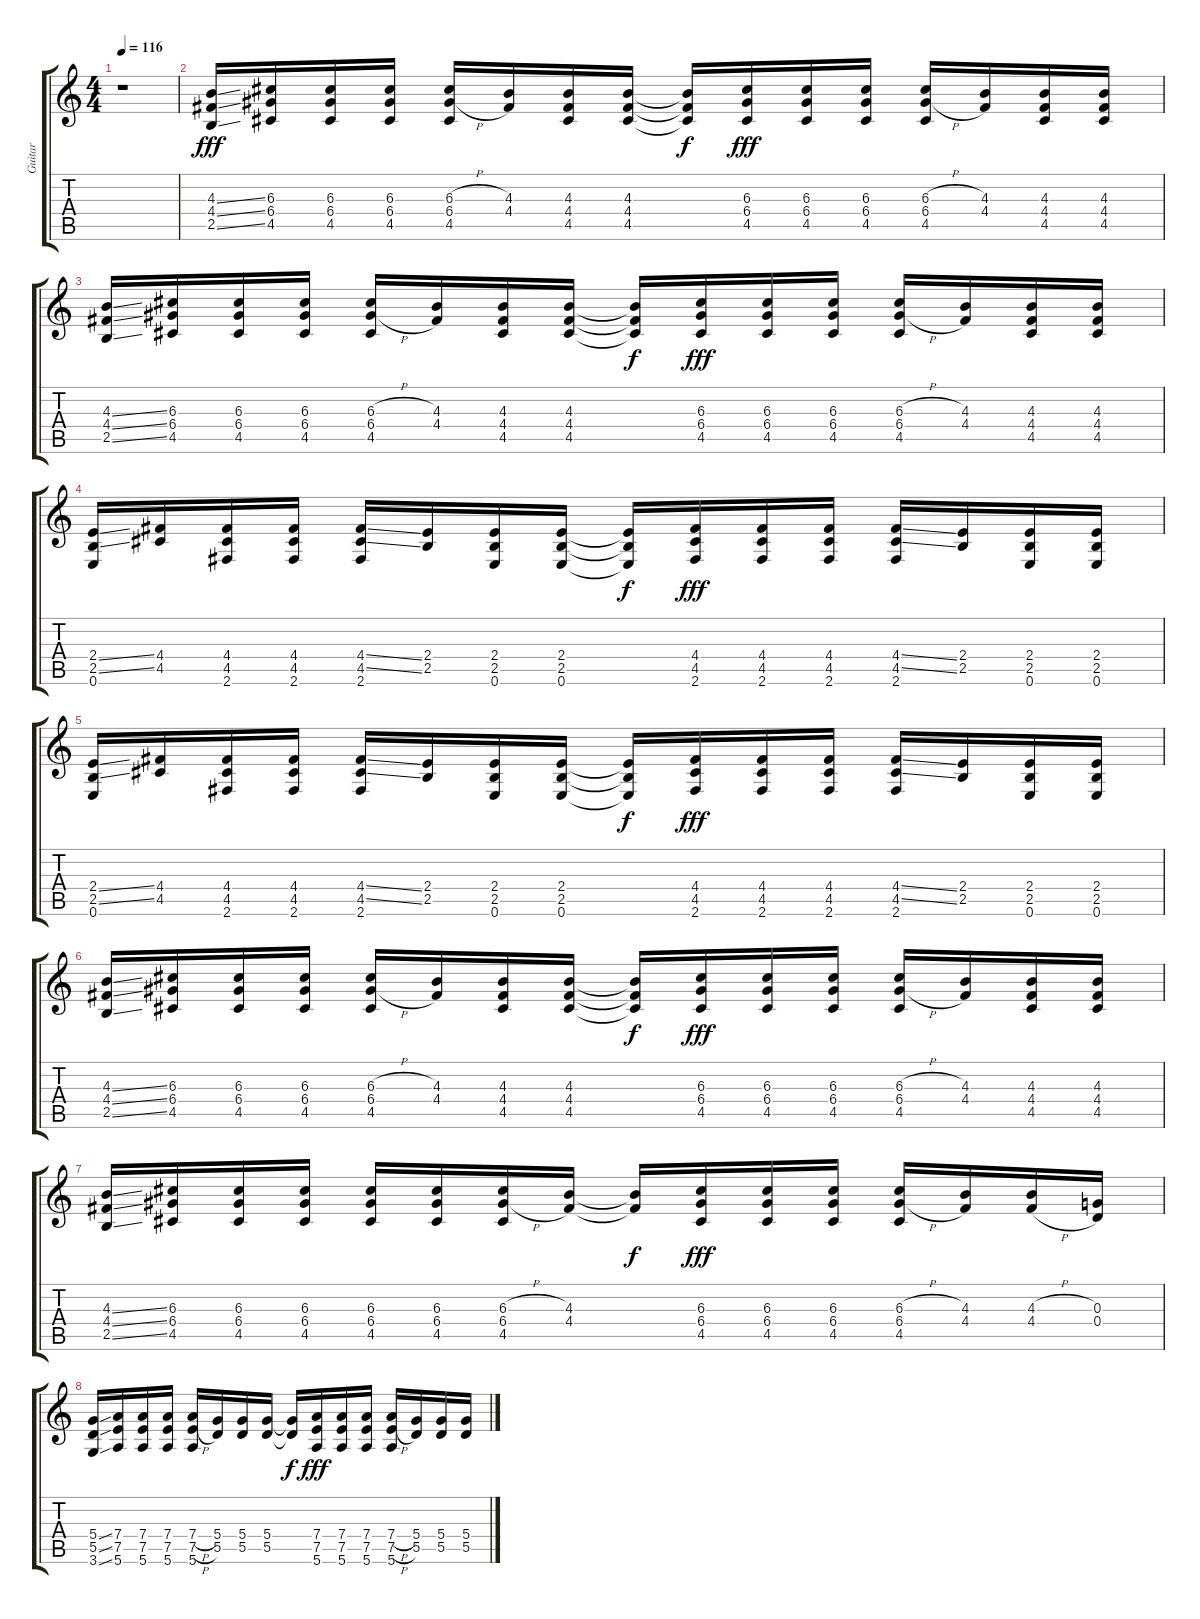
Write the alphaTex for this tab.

\track ("Guitar" "Guitar") {instrument overdrivenguitar}
\staff {score tabs}
\tuning (E4 B3 G3 D3 A2 E2) {hide}
\ts (4 4)
\tempo 116
\clef g2
\ks c
r.1{dy f} |
(4.3{ss} 4.4{ss} 2.5{ss}).16{dy fff} (6.3 6.4 4.5).16 (6.3 6.4 4.5).16 (6.3 6.4 4.5).16 (6.3{h} 6.4{h} 4.5).16 (4.3 4.4).16 (4.3 4.4 4.5).16 (4.3 4.4 4.5).16 (4.3{t} 4.4{t} 4.5{t}).16{dy f} (6.3 6.4 4.5).16{dy fff} (6.3 6.4 4.5).16 (6.3 6.4 4.5).16 (6.3{h} 6.4{h} 4.5).16 (4.3 4.4).16 (4.3 4.4 4.5).16 (4.3 4.4 4.5).16 |
(4.3{ss} 4.4{ss} 2.5{ss}).16 (6.3 6.4 4.5).16 (6.3 6.4 4.5).16 (6.3 6.4 4.5).16 (6.3{h} 6.4{h} 4.5).16 (4.3 4.4).16 (4.3 4.4 4.5).16 (4.3 4.4 4.5).16 (4.3{t} 4.4{t} 4.5{t}).16{dy f} (6.3 6.4 4.5).16{dy fff} (6.3 6.4 4.5).16 (6.3 6.4 4.5).16 (6.3{h} 6.4{h} 4.5).16 (4.3 4.4).16 (4.3 4.4 4.5).16 (4.3 4.4 4.5).16 |
(2.4{ss} 2.5{ss} 0.6).16 (4.4 4.5).16 (4.4 4.5 2.6).16 (4.4 4.5 2.6).16 (4.4{ss} 4.5{ss} 2.6).16 (2.4 2.5).16 (2.4 2.5 0.6).16 (2.4 2.5 0.6).16 (2.4{t} 2.5{t} 0.6{t}).16{dy f} (4.4 4.5 2.6).16{dy fff} (4.4 4.5 2.6).16 (4.4 4.5 2.6).16 (4.4{ss} 4.5{ss} 2.6).16 (2.4 2.5).16 (2.4 2.5 0.6).16 (2.4 2.5 0.6).16 |
(2.4{ss} 2.5{ss} 0.6).16 (4.4 4.5).16 (4.4 4.5 2.6).16 (4.4 4.5 2.6).16 (4.4{ss} 4.5{ss} 2.6).16 (2.4 2.5).16 (2.4 2.5 0.6).16 (2.4 2.5 0.6).16 (2.4{t} 2.5{t} 0.6{t}).16{dy f} (4.4 4.5 2.6).16{dy fff} (4.4 4.5 2.6).16 (4.4 4.5 2.6).16 (4.4{ss} 4.5{ss} 2.6).16 (2.4 2.5).16 (2.4 2.5 0.6).16 (2.4 2.5 0.6).16 |
(4.3{ss} 4.4{ss} 2.5{ss}).16 (6.3 6.4 4.5).16 (6.3 6.4 4.5).16 (6.3 6.4 4.5).16 (6.3{h} 6.4{h} 4.5).16 (4.3 4.4).16 (4.3 4.4 4.5).16 (4.3 4.4 4.5).16 (4.3{t} 4.4{t} 4.5{t}).16{dy f} (6.3 6.4 4.5).16{dy fff} (6.3 6.4 4.5).16 (6.3 6.4 4.5).16 (6.3{h} 6.4{h} 4.5).16 (4.3 4.4).16 (4.3 4.4 4.5).16 (4.3 4.4 4.5).16 |
(4.3{ss} 4.4{ss} 2.5{ss}).16 (6.3 6.4 4.5).16 (6.3 6.4 4.5).16 (6.3 6.4 4.5).16 (6.3 6.4 4.5).16 (6.3 6.4 4.5).16 (6.3{h} 6.4{h} 4.5).16 (4.3 4.4).16 (4.3{t} 4.4{t}).16{dy f} (6.3 6.4 4.5).16{dy fff} (6.3 6.4 4.5).16 (6.3 6.4 4.5).16 (6.3{h} 6.4{h} 4.5).16 (4.3 4.4).16 (4.3{h} 4.4{h}).16 (0.3 0.4).16 |
(5.4{ss} 5.5{ss} 3.6{ss}).16 (7.4 7.5 5.6).16 (7.4 7.5 5.6).16 (7.4 7.5 5.6).16 (7.4{h} 7.5{h} 5.6).16 (5.4 5.5).16 (5.4 5.5).16 (5.4 5.5).16 (5.4{t} 5.5{t}).16{dy f} (7.4 7.5 5.6).16{dy fff} (7.4 7.5 5.6).16 (7.4 7.5 5.6).16 (7.4{h} 7.5{h} 5.6).16 (5.4 5.5).16 (5.4 5.5).16 (5.4 5.5).16
